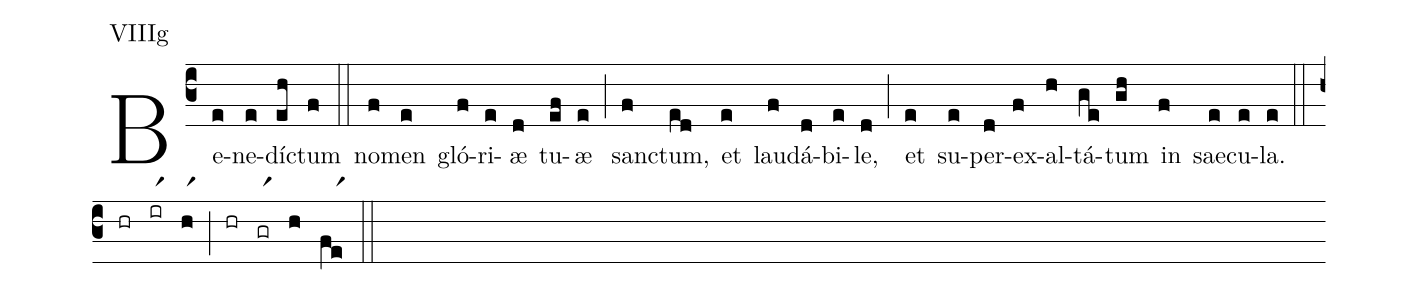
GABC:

annotation: VIIIg;
%%
(c3) Be(e)ne(e)dí(eh)ctum(f) (::) no(f)men(e) gló(f)ri(e)æ(d) tu(ef)æ(e) (;) sanc(f)tum,(ed) et(e) lau(f)dá(d)bi(e)le,(d) (;) et(e) su(e)per(d)ex(f)al(h)tá(ge)tum(gh) in(f) sae(e)cu(e)la.(e) (::)
(hr)(irr1)(hr1)(;)(hr)(grr1)(h)(fer1)(::)
